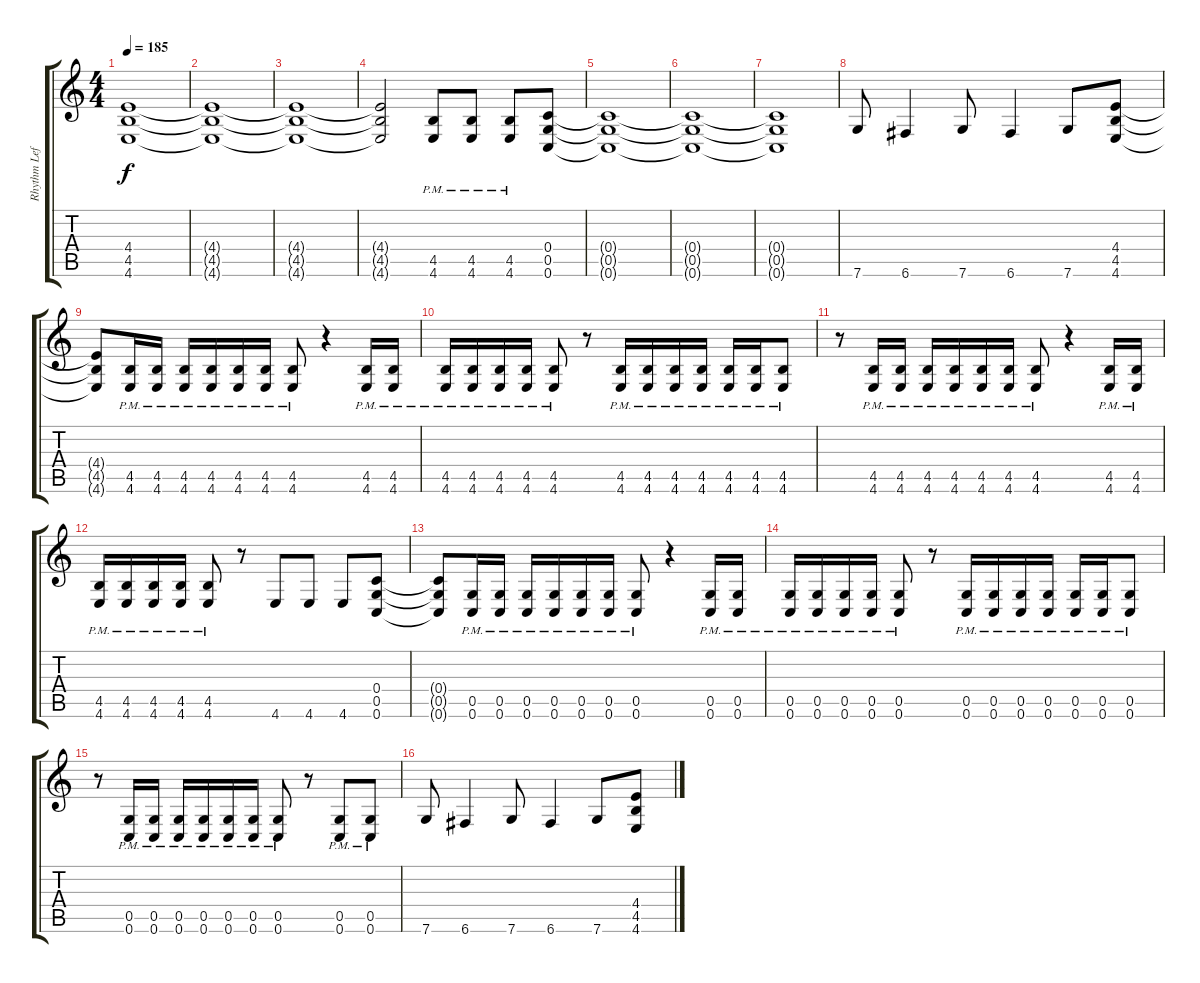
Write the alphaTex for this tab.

\track ("Rhythm Left" "Rhythm Lef") {instrument distortionguitar}
\staff {score tabs}
\tuning (D4 A3 F3 C3 G2 C2) {hide}
\ts (4 4)
\tempo 185
\clef g2
\ks c
(4.4{t} 4.5{t} 4.6{t}).1{dy f} |
(4.4{t} 4.5{t} 4.6{t}).1 |
(4.4{t} 4.5{t} 4.6{t}).1 |
(4.4{t} 4.5{t} 4.6{t}).2 (4.5{pm} 4.6{pm}).8 (4.5{pm} 4.6{pm}).8 (4.5{pm} 4.6{pm}).8 (0.4 0.5 0.6).8 |
(0.4{t} 0.5{t} 0.6{t}).1 |
(0.4{t} 0.5{t} 0.6{t}).1 |
(0.4{t} 0.5{t} 0.6{t}).1 |
7.6.8 6.6.4 7.6.8 6.6.4 7.6.8 (4.4 4.5 4.6).8 |
(4.4{t} 4.5{t} 4.6{t}).8 (4.5{pm} 4.6{pm}).16 (4.5{pm} 4.6{pm}).16 (4.5{pm} 4.6{pm}).16 (4.5{pm} 4.6{pm}).16 (4.5{pm} 4.6{pm}).16 (4.5{pm} 4.6{pm}).16 (4.5{pm} 4.6{pm}).8 r.4 (4.5{pm} 4.6{pm}).16 (4.5{pm} 4.6{pm}).16 |
(4.5{pm} 4.6{pm}).16 (4.5{pm} 4.6{pm}).16 (4.5{pm} 4.6{pm}).16 (4.5{pm} 4.6{pm}).16 (4.5{pm} 4.6{pm}).8 r.8 (4.5{pm} 4.6{pm}).16 (4.5{pm} 4.6{pm}).16 (4.5{pm} 4.6{pm}).16 (4.5{pm} 4.6{pm}).16 (4.5{pm} 4.6{pm}).16 (4.5{pm} 4.6{pm}).16 (4.5{pm} 4.6{pm}).8 |
r.8 (4.5{pm} 4.6{pm}).16 (4.5{pm} 4.6{pm}).16 (4.5{pm} 4.6{pm}).16 (4.5{pm} 4.6{pm}).16 (4.5{pm} 4.6{pm}).16 (4.5{pm} 4.6{pm}).16 (4.5{pm} 4.6{pm}).8 r.4 (4.5{pm} 4.6{pm}).16 (4.5{pm} 4.6{pm}).16 |
(4.5{pm} 4.6{pm}).16 (4.5{pm} 4.6{pm}).16 (4.5{pm} 4.6{pm}).16 (4.5{pm} 4.6{pm}).16 (4.5{pm} 4.6{pm}).8 r.8 4.6.8 4.6.8 4.6.8 (0.4 0.5 0.6).8 |
(0.4{t} 0.5{t} 0.6{t}).8 (0.5{pm} 0.6{pm}).16 (0.5{pm} 0.6{pm}).16 (0.5{pm} 0.6{pm}).16 (0.5{pm} 0.6{pm}).16 (0.5{pm} 0.6{pm}).16 (0.5{pm} 0.6{pm}).16 (0.5{pm} 0.6{pm}).8 r.4 (0.5{pm} 0.6{pm}).16 (0.5{pm} 0.6{pm}).16 |
(0.5{pm} 0.6{pm}).16 (0.5{pm} 0.6{pm}).16 (0.5{pm} 0.6{pm}).16 (0.5{pm} 0.6{pm}).16 (0.5{pm} 0.6{pm}).8 r.8 (0.5{pm} 0.6{pm}).16 (0.5{pm} 0.6{pm}).16 (0.5{pm} 0.6{pm}).16 (0.5{pm} 0.6{pm}).16 (0.5{pm} 0.6{pm}).16 (0.5{pm} 0.6{pm}).16 (0.5{pm} 0.6{pm}).8 |
r.8 (0.5{pm} 0.6{pm}).16 (0.5{pm} 0.6{pm}).16 (0.5{pm} 0.6{pm}).16 (0.5{pm} 0.6{pm}).16 (0.5{pm} 0.6{pm}).16 (0.5{pm} 0.6{pm}).16 (0.5{pm} 0.6{pm}).8 r.8 (0.5{pm} 0.6{pm}).8 (0.5{pm} 0.6{pm}).8 |
7.6.8 6.6.4 7.6.8 6.6.4 7.6.8 (4.4 4.5 4.6).8
